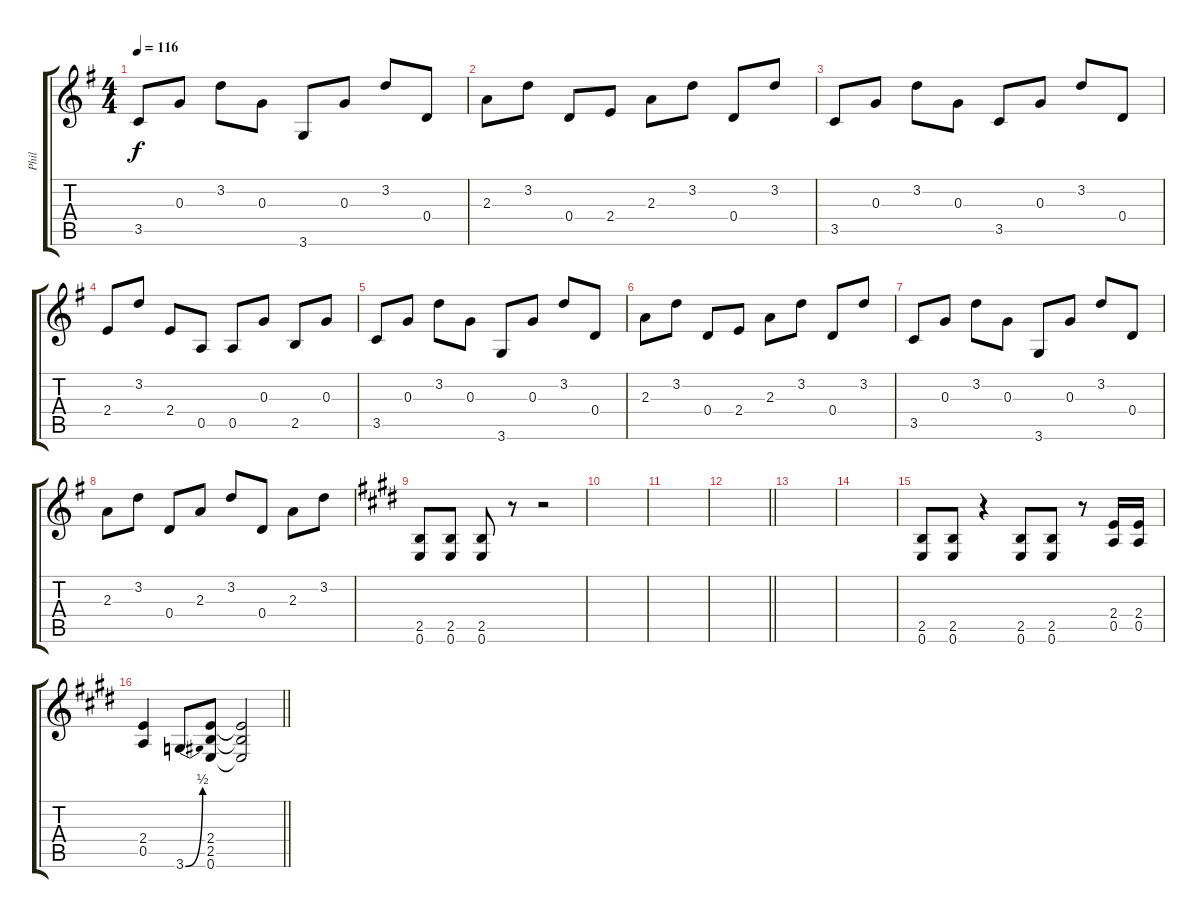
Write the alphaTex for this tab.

\track ("Phil" "Phil") {instrument distortionguitar}
\staff {score tabs}
\tuning (E4 B3 G3 D3 A2 E2) {hide}
\ts (4 4)
\tempo 116
\clef g2
\ks g
3.5.8{dy f volume 13 instrument electricguitarclean} 0.3.8 3.2.8 0.3.8 3.6.8 0.3.8 3.2.8 0.4.8 |
2.3.8 3.2.8 0.4.8 2.4.8 2.3.8 3.2.8 0.4.8 3.2.8 |
3.5.8 0.3.8 3.2.8 0.3.8 3.5.8 0.3.8 3.2.8 0.4.8 |
2.4.8 3.2.8 2.4.8 0.5.8 0.5.8 0.3.8 2.5.8 0.3.8 |
3.5.8 0.3.8 3.2.8 0.3.8 3.6.8 0.3.8 3.2.8 0.4.8 |
2.3.8 3.2.8 0.4.8 2.4.8 2.3.8 3.2.8 0.4.8 3.2.8 |
3.5.8 0.3.8 3.2.8 0.3.8 3.6.8 0.3.8 3.2.8 0.4.8 |
2.3.8 3.2.8 0.4.8 2.3.8 3.2.8 0.4.8 2.3.8 3.2.8 |
\ks e
(2.5 0.6).8{volume 13 instrument distortionguitar} (2.5 0.6).8 (2.5 0.6).8 r.8 r.2 |
|
|
\barLineRight lightlight
|
|
|
(2.5 0.6).8 (2.5 0.6).8 r.4 (2.5 0.6).8 (2.5 0.6).8 r.8 (2.4 0.5).16 (2.4 0.5).16 |
\barLineRight lightlight
(2.4 0.5).4 3.6{be (bend 0 0 60 2)}.8 (2.4 2.5 0.6).8 (2.4{t} 2.5{t} 0.6{t}).2
